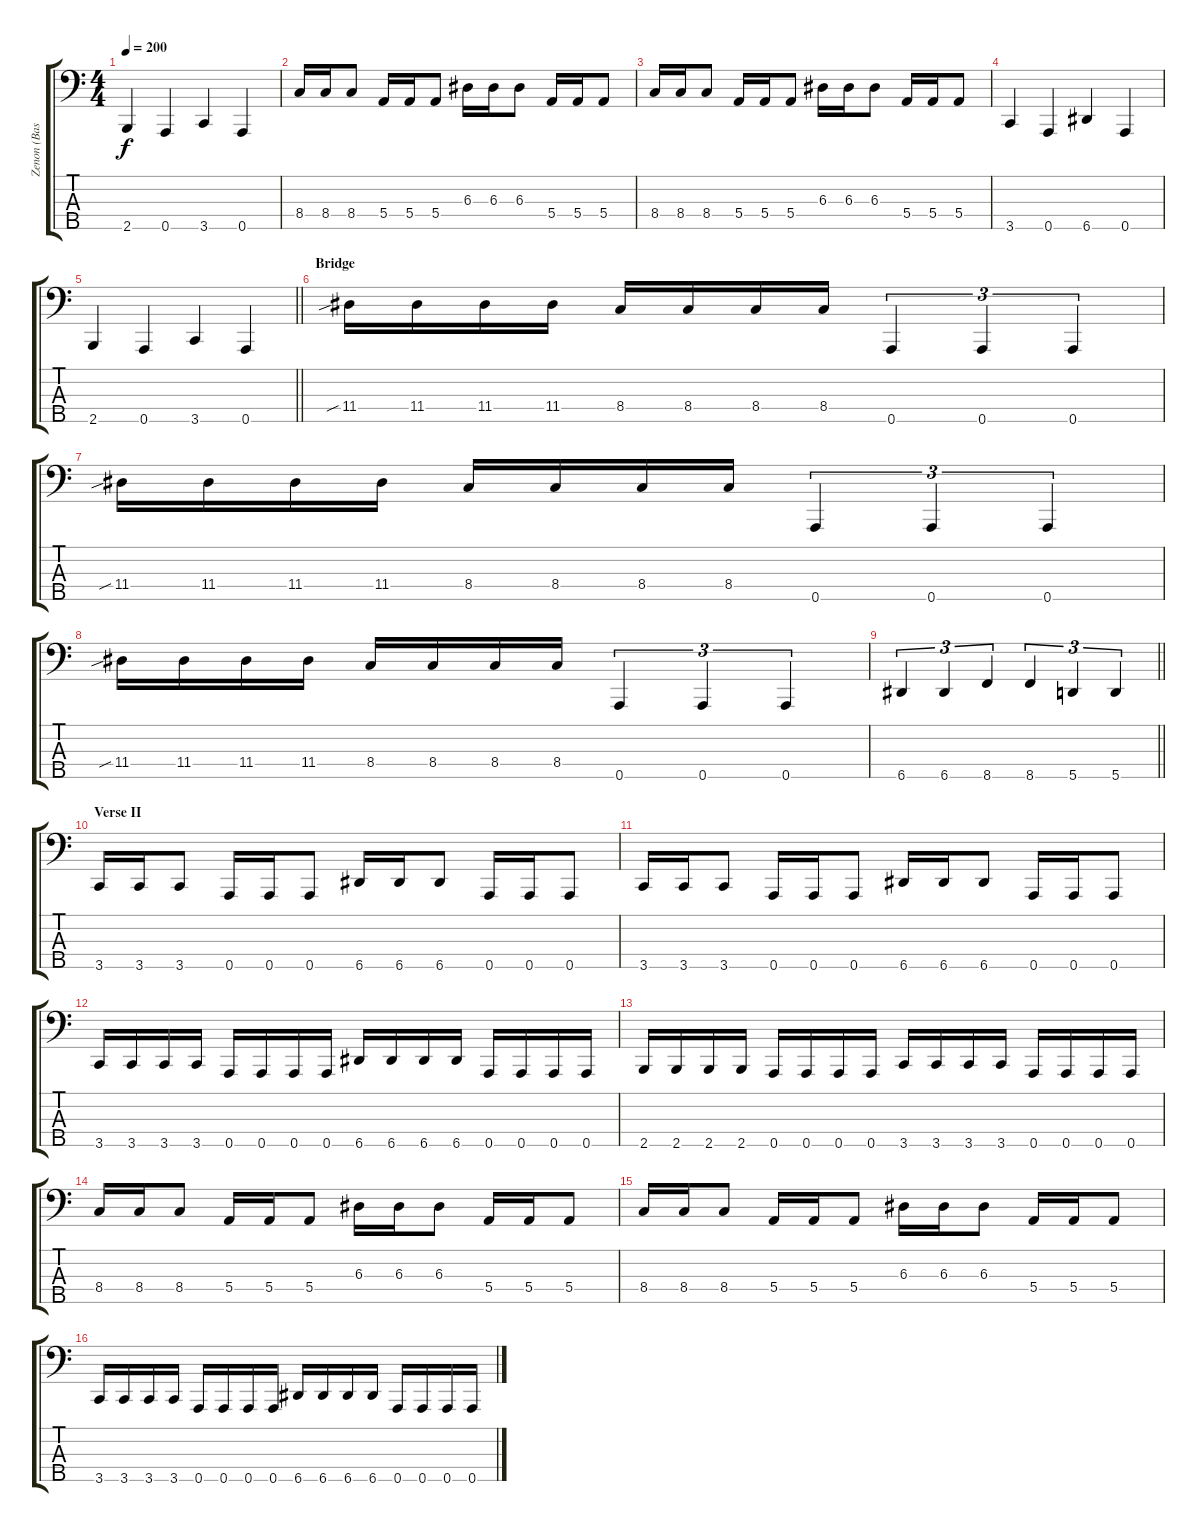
\track ("Zenon (Bass)" "Zenon (Bas") {instrument electricbasspick}
\staff {score tabs}
\tuning (G2 D2 A1 E1 A0) {hide}
\ts (4 4)
\tempo 200
\clef f4
\ks c
2.5.4{dy f} 0.5.4 3.5.4 0.5.4 |
8.4.16 8.4.16 8.4.8 5.4.16 5.4.16 5.4.8 6.3.16 6.3.16 6.3.8 5.4.16 5.4.16 5.4.8 |
8.4.16 8.4.16 8.4.8 5.4.16 5.4.16 5.4.8 6.3.16 6.3.16 6.3.8 5.4.16 5.4.16 5.4.8 |
3.5.4 0.5.4 6.5.4 0.5.4 |
\barLineRight lightlight
2.5.4 0.5.4 3.5.4 0.5.4 |
\section ("" "Bridge")
11.4{sib}.16 11.4.16 11.4.16 11.4.16 8.4.16 8.4.16 8.4.16 8.4.16 0.5.4{tu (3 2)} 0.5.4{tu (3 2)} 0.5.4{tu (3 2)} |
11.4{sib}.16 11.4.16 11.4.16 11.4.16 8.4.16 8.4.16 8.4.16 8.4.16 0.5.4{tu (3 2)} 0.5.4{tu (3 2)} 0.5.4{tu (3 2)} |
11.4{sib}.16 11.4.16 11.4.16 11.4.16 8.4.16 8.4.16 8.4.16 8.4.16 0.5.4{tu (3 2)} 0.5.4{tu (3 2)} 0.5.4{tu (3 2)} |
\barLineRight lightlight
6.5.4{tu (3 2)} 6.5.4{tu (3 2)} 8.5.4{tu (3 2)} 8.5.4{tu (3 2)} 5.5.4{tu (3 2)} 5.5.4{tu (3 2)} |
\section ("" "Verse II")
3.5.16 3.5.16 3.5.8 0.5.16 0.5.16 0.5.8 6.5.16 6.5.16 6.5.8 0.5.16 0.5.16 0.5.8 |
3.5.16 3.5.16 3.5.8 0.5.16 0.5.16 0.5.8 6.5.16 6.5.16 6.5.8 0.5.16 0.5.16 0.5.8 |
3.5.16 3.5.16 3.5.16 3.5.16 0.5.16 0.5.16 0.5.16 0.5.16 6.5.16 6.5.16 6.5.16 6.5.16 0.5.16 0.5.16 0.5.16 0.5.16 |
2.5.16 2.5.16 2.5.16 2.5.16 0.5.16 0.5.16 0.5.16 0.5.16 3.5.16 3.5.16 3.5.16 3.5.16 0.5.16 0.5.16 0.5.16 0.5.16 |
8.4.16 8.4.16 8.4.8 5.4.16 5.4.16 5.4.8 6.3.16 6.3.16 6.3.8 5.4.16 5.4.16 5.4.8 |
8.4.16 8.4.16 8.4.8 5.4.16 5.4.16 5.4.8 6.3.16 6.3.16 6.3.8 5.4.16 5.4.16 5.4.8 |
3.5.16 3.5.16 3.5.16 3.5.16 0.5.16 0.5.16 0.5.16 0.5.16 6.5.16 6.5.16 6.5.16 6.5.16 0.5.16 0.5.16 0.5.16 0.5.16
